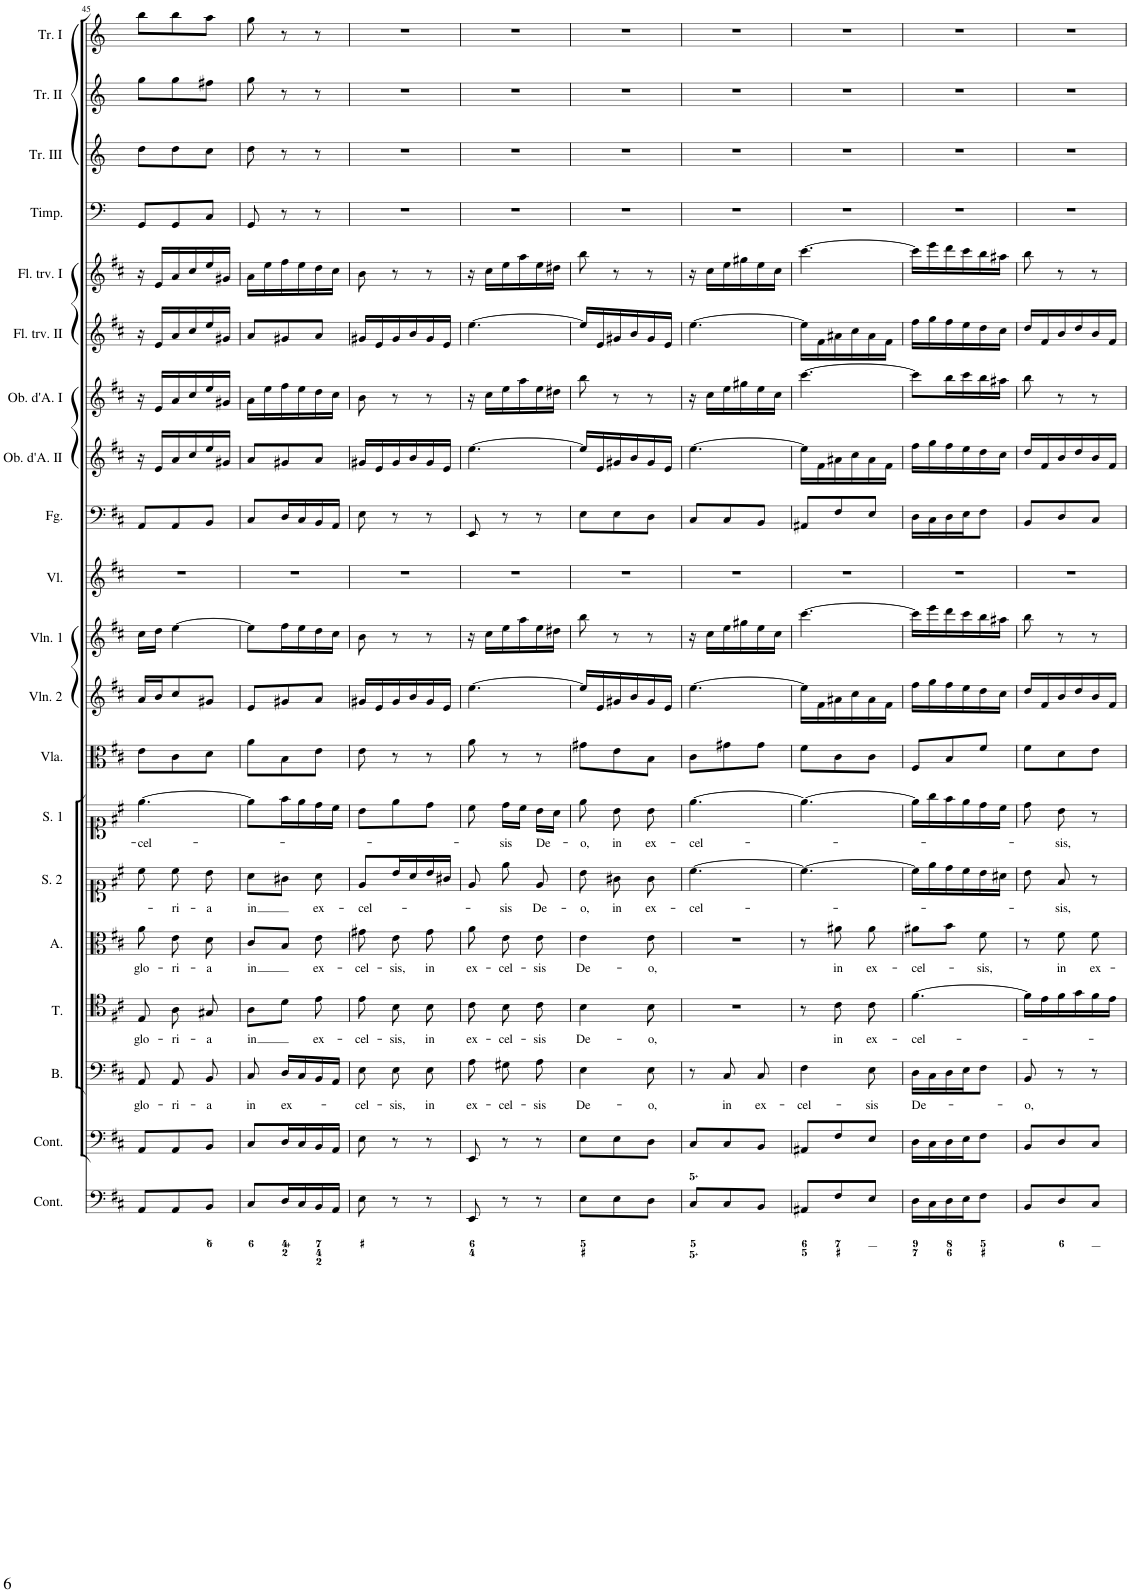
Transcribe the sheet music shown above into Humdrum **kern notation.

**kern	**kern	**kern	**text	**kern	**text	**kern	**text	**kern	**text	**kern	**text	**kern	**kern	**kern	**kern	**kern	**kern	**kern	**kern	**kern	**kern	**kern	**kern	**kern
*part20	*part19	*part18	*part18	*part17	*part17	*part16	*part16	*part15	*part15	*part14	*part14	*part13	*part12	*part11	*part10	*part9	*part8	*part7	*part6	*part5	*part4	*part3	*part2	*part1
*staff20	*staff19	*staff18	*staff18	*staff17	*staff17	*staff16	*staff16	*staff15	*staff15	*staff14	*staff14	*staff13	*staff12	*staff11	*staff10	*staff9	*staff8	*staff7	*staff6	*staff5	*staff4	*staff3	*staff2	*staff1
*I"Continuo	*I"Continuo	*I"Basso	*	*I"Tenore	*	*I"Alto	*	*I"Soprano 2	*	*I"Soprano 1	*	*I"Viola	*I"Violino 2	*I"Violino 1	*I"Violino solo	*I"Fagotti	*I"Oboe d'Amore II	*I"Oboe d'Amore I	*I"Flauto traverso II	*I"Flauto traverso I	*I"Timpani	*I"Tromba III	*I"Tromba II	*I"Tromba I
*I'Cont.	*I'Cont.	*I'B.	*	*I'T.	*	*I'A.	*	*I'S. 2	*	*I'S. 1	*	*I'Vla.	*I'Vln. 2	*I'Vln. 1	*I'Vl.	*I'Fg.	*I'Ob. d'A. II	*I'Ob. d'A. I	*I'Fl. trv. II	*I'Fl. trv. I	*I'Timp.	*I'Tr. III	*I'Tr. II	*I'Tr. I
!!LO:PB:g=z
*clefF4	*clefF4	*clefF4	*	*clefC4	*	*clefC3	*	*clefC1	*	*clefC1	*	*clefC3	*clefG2	*clefG2	*clefG2	*clefF4	*clefG2	*clefG2	*clefG2	*clefG2	*clefF4	*clefG2	*clefG2	*clefG2
*	*	*	*	*	*	*	*	*	*	*	*	*	*	*	*	*	*	*	*	*	*Trd-1c-2	*Trd-1c-2	*Trd-1c-2	*Trd-1c-2
*k[f#c#]	*k[f#c#]	*k[f#c#]	*	*k[f#c#]	*	*k[f#c#]	*	*k[f#c#]	*	*k[f#c#]	*	*k[f#c#]	*k[f#c#]	*k[f#c#]	*k[f#c#]	*k[f#c#]	*k[f#c#]	*k[f#c#]	*k[f#c#]	*k[f#c#]	*k[]	*k[]	*k[]	*k[]
*M3/8	*M3/8	*M3/8	*	*M3/8	*	*M3/8	*	*M3/8	*	*M3/8	*	*M3/8	*M3/8	*M3/8	*M3/8	*M3/8	*M3/8	*M3/8	*M3/8	*M3/8	*M3/8	*M3/8	*M3/8	*M3/8
=45	=45	=45	=45	=45	=45	=45	=45	=45	=45	=45	=45	=45	=45	=45	=45	=45	=45	=45	=45	=45	=45	=45	=45	=45
!	!	!	!LO:LY:b	!	!LO:LY:b	!	!LO:LY:b	!	!	!	!LO:LY:b	!	!	!	!	!	!	!	!	!	!	!	!	!
8AA/L	8AA/L	8AA/	glo-	8E/	glo-	8a\	glo-	8cc#\	.	[4.ee\	-cel-	8e\L	16a/LL	16cc#\LL	4.r	8AA/L	16r	16r	16r	16r	8GG/L	8dd\L	8gg\L	8bb\L
.	.	.	.	.	.	.	.	.	.	.	.	.	16b/J	16dd\JJ	.	.	16e/LL	16e/LL	16e/LL	16e/LL	.	.	.	.
!	!	!	!LO:LY:b	!	!LO:LY:b	!	!LO:LY:b	!	!LO:LY:b	!	!	!	!	!	!	!	!	!	!	!	!	!	!	!
8AA/	8AA/	8AA/	-ri-	8A\	-ri-	8e\	-ri-	8cc#\	-ri-	.	.	8c#\	8cc#/	[4ee\	.	8AA/	16a/	16a/	16a/	16a/	8GG/	8dd\	8gg\	8bb\
.	.	.	.	.	.	.	.	.	.	.	.	.	.	.	.	.	16cc#/	16cc#/	16cc#/	16cc#/	.	.	.	.
!	!	!	!LO:LY:b	!	!LO:LY:b	!	!LO:LY:b	!	!LO:LY:b	!	!	!	!	!	!	!	!	!	!	!	!	!	!	!
8BB/J	8BB/J	8BB/	-a	8G#X/	-a	8d\	-a	8b\	-a	.	.	8d\J	8g#X/J	.	.	8BB/J	16ee/	16ee/	16ee/	16ee/	8C/J	8cc\J	8ff#X\J	8aa\J
.	.	.	.	.	.	.	.	.	.	.	.	.	.	.	.	.	16g#X/JJ	16g#X/JJ	16g#X/JJ	16g#X/JJ	.	.	.	.
=46	=46	=46	=46	=46	=46	=46	=46	=46	=46	=46	=46	=46	=46	=46	=46	=46	=46	=46	=46	=46	=46	=46	=46	=46
!	!	!	!LO:LY:b	!	!LO:LY:b	!	!LO:LY:b	!	!LO:LY:b	!	!	!	!	!	!	!	!	!	!	!	!	!	!	!
8C#/L	8C#/L	8C#/	in	8A\L	in	8c#/L	in	8a\L	in	8ee\L]	.	8a\L	8e/L	8ee\L]	4.r	8C#/L	8a/L	16a\LL	8a/L	16a\LL	8GG/	8dd\	8gg\	8gg\
.	.	.	.	.	.	.	.	.	.	.	.	.	.	.	.	.	.	16ee\	.	16ee\	.	.	.	.
!	!	!	!LO:LY:b	!	!	!	!	!	!	!	!	!	!	!	!	!	!	!	!	!	!	!	!	!
16D/L	16D/L	16D/LL	ex-	8d\J	.	8B/J	.	8g#X\J	.	16ff#\L	.	8B\	8g#X/	16ff#\L	.	16D/L	8g#X/	16ff#\	8g#X/	16ff#\	8r	8r	8r	8r
16C#/	16C#/	16C#/	.	.	.	.	.	.	.	16ee\	.	.	.	16ee\	.	16C#/	.	16ee\	.	16ee\	.	.	.	.
!	!	!	!	!	!LO:LY:b	!	!LO:LY:b	!	!LO:LY:b	!	!	!	!	!	!	!	!	!	!	!	!	!	!	!
16BB/	16BB/	16BB/	.	8e\	ex-	8e\	ex-	8a\	ex-	16dd\	.	8e\J	8a/J	16dd\	.	16BB/	8a/J	16dd\	8a/J	16dd\	8r	8r	8r	8r
16AA/JJ	16AA/JJ	16AA/JJ	.	.	.	.	.	.	.	16cc#\JJ	.	.	.	16cc#\JJ	.	16AA/JJ	.	16cc#\JJ	.	16cc#\JJ	.	.	.	.
=47	=47	=47	=47	=47	=47	=47	=47	=47	=47	=47	=47	=47	=47	=47	=47	=47	=47	=47	=47	=47	=47	=47	=47	=47
!	!	!	!LO:LY:b	!	!LO:LY:b	!	!LO:LY:b	!	!LO:LY:b	!	!	!	!	!	!	!	!	!	!	!	!	!	!	!
8E\	8E\	8E\	-cel-	8e\	-cel-	8g#X\	-cel-	8e/L	-cel-	8b\L	.	8e\	16g#X/LL	8b\	4.r	8E\	16g#X/LL	8b\	16g#X/LL	8b\	4.r	4.r	4.r	4.r
.	.	.	.	.	.	.	.	.	.	.	.	.	16e/	.	.	.	16e/	.	16e/	.	.	.	.	.
!	!	!	!LO:LY:b	!	!LO:LY:b	!	!LO:LY:b	!	!	!	!	!	!	!	!	!	!	!	!	!	!	!	!	!
8r	8r	8E\	-sis,	8B\	-sis,	8e\	-sis,	16b/L	.	8ee\	.	8r	16g#/	8r	.	8r	16g#/	8r	16g#/	8r	.	.	.	.
.	.	.	.	.	.	.	.	16a/	.	.	.	.	16b/	.	.	.	16b/	.	16b/	.	.	.	.	.
!	!	!	!LO:LY:b	!	!LO:LY:b	!	!LO:LY:b	!	!	!	!	!	!	!	!	!	!	!	!	!	!	!	!	!
8r	8r	8E\	in	8B\	in	8g#\	in	16b/	.	8dd\J	.	8r	16g#/	8r	.	8r	16g#/	8r	16g#/	8r	.	.	.	.
.	.	.	.	.	.	.	.	16g#X/JJ	.	.	.	.	16e/JJ	.	.	.	16e/JJ	.	16e/JJ	.	.	.	.	.
=48	=48	=48	=48	=48	=48	=48	=48	=48	=48	=48	=48	=48	=48	=48	=48	=48	=48	=48	=48	=48	=48	=48	=48	=48
!	!	!	!LO:LY:b	!	!LO:LY:b	!	!LO:LY:b	!	!	!	!	!	!	!	!	!	!	!	!	!	!	!	!	!
8EE/	8EE/	8A\	ex-	8c#\	ex-	8a\	ex-	8e/	.	8cc#\	.	8a\	[4.ee\	16r	4.r	8EE/	[4.ee\	16r	[4.ee\	16r	4.r	4.r	4.r	4.r
.	.	.	.	.	.	.	.	.	.	.	.	.	.	16cc#\LL	.	.	.	16cc#\LL	.	16cc#\LL	.	.	.	.
!	!	!	!LO:LY:b	!	!LO:LY:b	!	!LO:LY:b	!	!LO:LY:b	!	!LO:LY:b	!	!	!	!	!	!	!	!	!	!	!	!	!
8r	8r	8G#X\	-cel-	8B\	-cel-	8e\	-cel-	8ee\	-sis	16dd\LL	-sis	8r	.	16ee\	.	8r	.	16ee\	.	16ee\	.	.	.	.
.	.	.	.	.	.	.	.	.	.	16cc#\JJ	.	.	.	16aa\	.	.	.	16aa\	.	16aa\	.	.	.	.
!	!	!	!LO:LY:b	!	!LO:LY:b	!	!LO:LY:b	!	!LO:LY:b	!	!LO:LY:b	!	!	!	!	!	!	!	!	!	!	!	!	!
8r	8r	8A\	-sis	8c#\	-sis	8e\	-sis	8e/	De-	16b\LL	De-	8r	.	16ee\	.	8r	.	16ee\	.	16ee\	.	.	.	.
.	.	.	.	.	.	.	.	.	.	16a\JJ	.	.	.	16dd#X\JJ	.	.	.	16dd#X\JJ	.	16dd#X\JJ	.	.	.	.
=49	=49	=49	=49	=49	=49	=49	=49	=49	=49	=49	=49	=49	=49	=49	=49	=49	=49	=49	=49	=49	=49	=49	=49	=49
!	!	!	!LO:LY:b	!	!LO:LY:b	!	!LO:LY:b	!	!LO:LY:b	!	!LO:LY:b	!	!	!	!	!	!	!	!	!	!	!	!	!
8E\L	8E\L	4E\	De-	4B\	De-	4e\	De-	8b\	-o,	8ee\	-o,	8g#X\L	16ee/LL]	8bb\	4.r	8E\L	16ee/LL]	8bb\	16ee/LL]	8bb\	4.r	4.r	4.r	4.r
.	.	.	.	.	.	.	.	.	.	.	.	.	16e/	.	.	.	16e/	.	16e/	.	.	.	.	.
!	!	!	!	!	!	!	!	!	!LO:LY:b	!	!LO:LY:b	!	!	!	!	!	!	!	!	!	!	!	!	!
8E\	8E\	.	.	.	.	.	.	8g#X\	in	8b\	in	8e\	16g#X/	8r	.	8E\	16g#X/	8r	16g#X/	8r	.	.	.	.
.	.	.	.	.	.	.	.	.	.	.	.	.	16b/	.	.	.	16b/	.	16b/	.	.	.	.	.
!	!	!	!LO:LY:b	!	!LO:LY:b	!	!LO:LY:b	!	!LO:LY:b	!	!LO:LY:b	!	!	!	!	!	!	!	!	!	!	!	!	!
8D\J	8D\J	8E\	-o,	8B\	-o,	8e\	-o,	8g#\	ex-	8b\	ex-	8B\J	16g#/	8r	.	8D\J	16g#/	8r	16g#/	8r	.	.	.	.
.	.	.	.	.	.	.	.	.	.	.	.	.	16e/JJ	.	.	.	16e/JJ	.	16e/JJ	.	.	.	.	.
=50	=50	=50	=50	=50	=50	=50	=50	=50	=50	=50	=50	=50	=50	=50	=50	=50	=50	=50	=50	=50	=50	=50	=50	=50
!	!LO:TX:b:t=5	!	!	!	!	!	!	!	!	!	!	!	!	!	!	!	!	!	!	!	!	!	!	!
!LO:TX:b:t=5	!	!	!	!	!	!	!	!	!	!	!	!	!	!	!	!	!	!	!	!	!	!	!	!
!	!	!	!	!	!	!	!	!	!LO:LY:b	!	!LO:LY:b	!	!	!	!	!	!	!	!	!	!	!	!	!
8C#/L	8C#/L	8r	.	4.r	.	4.r	.	[4.cc#\	-cel-	[4.ee\	-cel-	8c#\L	[4.ee\	16r	4.r	8C#/L	[4.ee\	16r	[4.ee\	16r	4.r	4.r	4.r	4.r
.	.	.	.	.	.	.	.	.	.	.	.	.	.	16cc#\LL	.	.	.	16cc#\LL	.	16cc#\LL	.	.	.	.
!	!	!	!LO:LY:b	!	!	!	!	!	!	!	!	!	!	!	!	!	!	!	!	!	!	!	!	!
8C#/	8C#/	8C#/	in	.	.	.	.	.	.	.	.	8g#X\	.	16ee\	.	8C#/	.	16ee\	.	16ee\	.	.	.	.
.	.	.	.	.	.	.	.	.	.	.	.	.	.	16gg#X\	.	.	.	16gg#X\	.	16gg#X\	.	.	.	.
!	!	!	!LO:LY:b	!	!	!	!	!	!	!	!	!	!	!	!	!	!	!	!	!	!	!	!	!
8BB/J	8BB/J	8C#/	ex-	.	.	.	.	.	.	.	.	8g#\J	.	16ee\	.	8BB/J	.	16ee\	.	16ee\	.	.	.	.
.	.	.	.	.	.	.	.	.	.	.	.	.	.	16cc#\JJ	.	.	.	16cc#\JJ	.	16cc#\JJ	.	.	.	.
=51	=51	=51	=51	=51	=51	=51	=51	=51	=51	=51	=51	=51	=51	=51	=51	=51	=51	=51	=51	=51	=51	=51	=51	=51
!	!	!	!LO:LY:b	!	!	!	!	!	!	!	!	!	!	!	!	!	!	!	!	!	!	!	!	!
8AA#X/L	8AA#X/L	4F#\	-cel-	8r	.	8r	.	4.cc#\_	.	4.ee\_	.	8f#\L	16ee\LL]	[4.ccc#\	4.r	8AA#X/L	16ee\LL]	[4.ccc#\	16ee\LL]	[4.ccc#\	4.r	4.r	4.r	4.r
.	.	.	.	.	.	.	.	.	.	.	.	.	16f#\	.	.	.	16f#\	.	16f#\	.	.	.	.	.
!	!	!	!	!	!LO:LY:b	!	!LO:LY:b	!	!	!	!	!	!	!	!	!	!	!	!	!	!	!	!	!
8F#/	8F#/	.	.	8c#\	in	8a#X\	in	.	.	.	.	8c#\	16a#X\	.	.	8F#/	16a#X\	.	16a#X\	.	.	.	.	.
.	.	.	.	.	.	.	.	.	.	.	.	.	16cc#\	.	.	.	16cc#\	.	16cc#\	.	.	.	.	.
!	!	!	!LO:LY:b	!	!LO:LY:b	!	!LO:LY:b	!	!	!	!	!	!	!	!	!	!	!	!	!	!	!	!	!
8E/J	8E/J	8E\	-sis	8c#\	ex-	8a#\	ex-	.	.	.	.	8c#\J	16a#\	.	.	8E/J	16a#\	.	16a#\	.	.	.	.	.
.	.	.	.	.	.	.	.	.	.	.	.	.	16f#\JJ	.	.	.	16f#\JJ	.	16f#\JJ	.	.	.	.	.
=52	=52	=52	=52	=52	=52	=52	=52	=52	=52	=52	=52	=52	=52	=52	=52	=52	=52	=52	=52	=52	=52	=52	=52	=52
!	!	!	!LO:LY:b	!	!LO:LY:b	!	!LO:LY:b	!	!	!	!	!	!	!	!	!	!	!	!	!	!	!	!	!
16D\LL	16D\LL	16D\LL	De-	[4.f#\	-cel-	8a#X\L	-cel-	16cc#\LL]	.	16ee\LL]	.	8F#/L	16ff#\LL	16ccc#\LL]	4.r	16D\LL	16ff#\LL	8ccc#\L]	16ff#\LL	16ccc#\LL]	4.r	4.r	4.r	4.r
16C#\	16C#\	16C#\	.	.	.	.	.	16ee\	.	16gg\	.	.	16gg\	16eee\	.	16C#\	16gg\	.	16gg\	16eee\	.	.	.	.
16D\	16D\	16D\	.	.	.	8b\J	.	16dd\	.	16ff#\	.	8B/	16ff#\	16ddd\	.	16D\	16ff#\	16bb\L	16ff#\	16ddd\	.	.	.	.
16E\J	16E\J	16E\J	.	.	.	.	.	16cc#\	.	16ee\	.	.	16ee\	16ccc#\	.	16E\J	16ee\	16ccc#\	16ee\	16ccc#\	.	.	.	.
!	!	!	!	!	!	!	!LO:LY:b	!	!	!	!	!	!	!	!	!	!	!	!	!	!	!	!	!
8F#\J	8F#\J	8F#\J	.	.	.	8f#\	-sis,	16b\	.	16dd\	.	8f#/J	16dd\	16bb\	.	8F#\J	16dd\	16bb\	16dd\	16bb\	.	.	.	.
.	.	.	.	.	.	.	.	16a#X\JJ	.	16cc#\JJ	.	.	16cc#\JJ	16aa#X\JJ	.	.	16cc#\JJ	16aa#X\JJ	16cc#\JJ	16aa#X\JJ	.	.	.	.
=53	=53	=53	=53	=53	=53	=53	=53	=53	=53	=53	=53	=53	=53	=53	=53	=53	=53	=53	=53	=53	=53	=53	=53	=53
!	!	!	!LO:LY:b	!	!	!	!	!	!	!	!	!	!	!	!	!	!	!	!	!	!	!	!	!
8BB/L	8BB/L	8BB/	o,	16f#\LL]	.	8r	.	8b\	.	8dd\	.	8f#\L	16dd/LL	8bb\	4.r	8BB/L	16dd/LL	8bb\	16dd/LL	8bb\	4.r	4.r	4.r	4.r
.	.	.	.	16e\	.	.	.	.	.	.	.	.	16f#/	.	.	.	16f#/	.	16f#/	.	.	.	.	.
!	!	!	!	!	!	!	!LO:LY:b	!	!LO:LY:b	!	!LO:LY:b	!	!	!	!	!	!	!	!	!	!	!	!	!
8D/	8D/	8r	.	16f#\	.	8f#\	in	8f#/	-sis,	8b\	sis,	8d\	16b/	8r	.	8D/	16b/	8r	16b/	8r	.	.	.	.
.	.	.	.	16g\	.	.	.	.	.	.	.	.	16dd/	.	.	.	16dd/	.	16dd/	.	.	.	.	.
!	!	!	!	!	!	!	!LO:LY:b	!	!	!	!	!	!	!	!	!	!	!	!	!	!	!	!	!
8C#/J	8C#/J	8r	.	16f#\	.	8f#\	ex-	8r	.	8r	.	8e\J	16b/	8r	.	8C#/J	16b/	8r	16b/	8r	.	.	.	.
.	.	.	.	16e\JJ	.	.	.	.	.	.	.	.	16f#/JJ	.	.	.	16f#/JJ	.	16f#/JJ	.	.	.	.	.
=	=	=	=	=	=	=	=	=	=	=	=	=	=	=	=	=	=	=	=	=	=	=	=	=
*-	*-	*-	*-	*-	*-	*-	*-	*-	*-	*-	*-	*-	*-	*-	*-	*-	*-	*-	*-	*-	*-	*-	*-	*-
